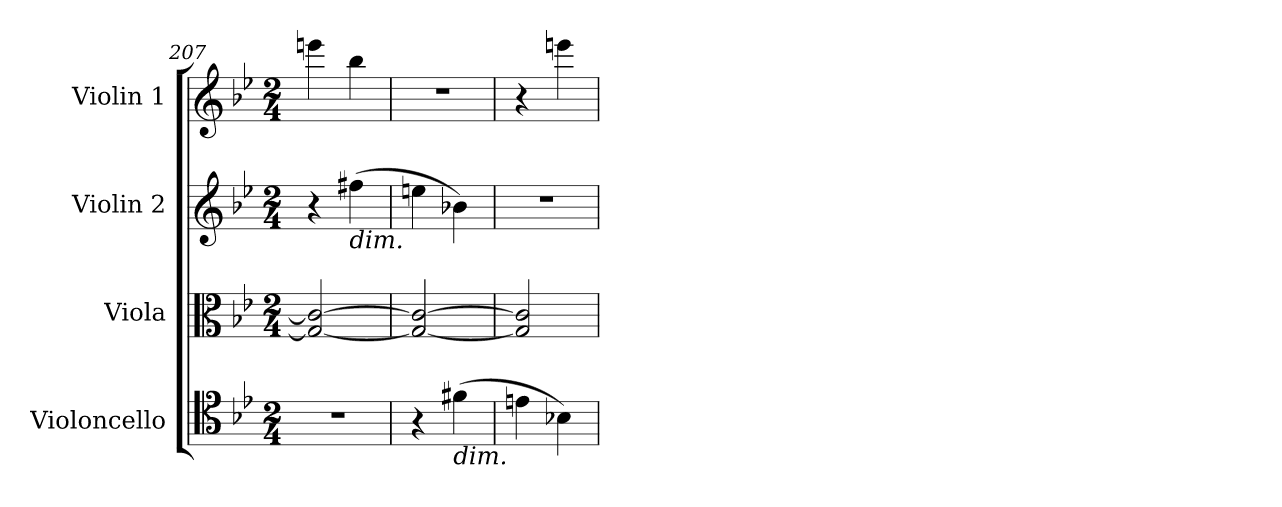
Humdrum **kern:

**kern	**kern	**kern	**kern
*part4	*part3	*part2	*part1
*staff4	*staff3	*staff2	*staff1
*I"Violoncello	*I"Viola	*I"Violin 2	*I"Violin 1
*I'Vc	*I'Vla	*I'Vln	*I'Vln
*clefC4	*clefC3	*clefG2	*clefG2
*k[b-e-]	*k[b-e-]	*k[b-e-]	*k[b-e-]
*M2/4	*M2/4	*M2/4	*M2/4
=207	=207	=207	=207
2r	2G/_ 2c#/_	4r	4eeen\
!	!	!LO:TX:b:i:t=dim.	!
.	.	(4ff#X\	4bb-\
=208	=208	=208	=208
4r	2G/_ 2c#/_	4een\	2r
!LO:TX:b:i:t=dim.	!	!	!
(4f#X\	.	4b-X\)	.
=209	=209	=209	=209
4en\	2G/] 2c#/]	2r	4r
4B-X\)	.	.	4eeen\
=	=	=	=
*-	*-	*-	*-
